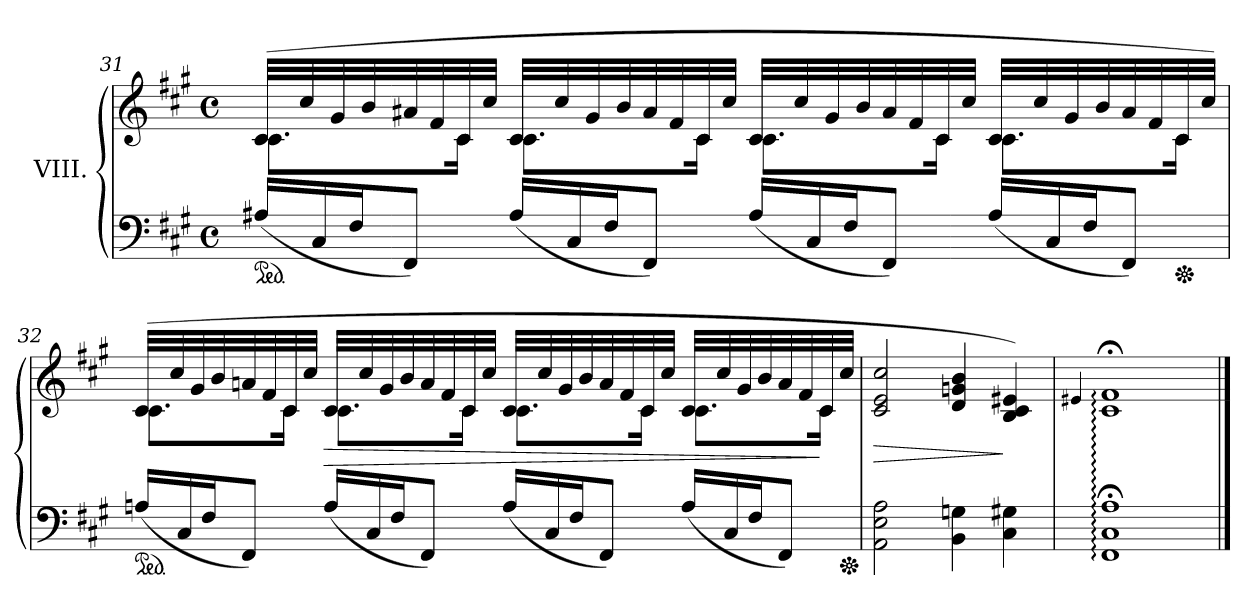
**kern	**kern	**dynam
*part1	*part1	*part1
*staff2	*staff1	*staff1/2
*I"VIII.	*	*
*clefF4	*clefG2	*
*k[f#c#g#]	*k[f#c#g#]	*
*f#:	*f#:	*
*M4/4	*M4/4	*
*met(c)	*met(c)	*
*Xtuplet	*	*
=31	=31	=31
*	*^	*
*ped	*	*	*
(>24A#XLL	(>32c#LLL	8.c#L	.
.	32cc#!	.	.
24C#	.	.	.
.	32g#!	.	.
24F#J	.	.	.
.	32b!	.	.
8FF#J)	32a#X!	.	.
.	32f#!	.	.
.	32c#	16c#Jk	.
.	32cc#!JJJ	.	.
(>24A#LL	32c#LLL	8.c#L	.
.	32cc#!	.	.
24C#	.	.	.
.	32g#!	.	.
24F#J	.	.	.
.	32b!	.	.
8FF#J)	32a#!	.	.
.	32f#!	.	.
.	32c#	16c#Jk	.
.	32cc#!JJJ	.	.
(>24A#LL	32c#LLL	8.c#L	.
.	32cc#!	.	.
24C#	.	.	.
.	32g#!	.	.
24F#J	.	.	.
.	32b!	.	.
8FF#J)	32a#!	.	.
.	32f#!	.	.
.	32c#	16c#Jk	.
.	32cc#!JJJ	.	.
(>24A#LL	32c#LLL	8.c#L	.
.	32cc#!	.	.
24C#	.	.	.
.	32g#!	.	.
24F#J	.	.	.
.	32b!	.	.
8FF#J)	32a#!	.	.
.	32f#!	.	.
*Xped	*	*	*
.	32c#	16c#Jk	.
.	32cc#!JJJ)	.	.
=32	=32	=32	=32
*ped	*	*	*
(>24AnLL	(>32c#LLL	8.c#L	.
.	32cc#!	.	.
24C#	.	.	.
.	32g#!	.	.
24F#J	.	.	.
.	32b!	.	.
8FF#J)	32an!	.	.
.	32f#!	.	.
.	32c#	16c#Jk	.
.	32cc#!JJJ	.	.
(>24ALL	32c#LLL	8.c#L	>
.	32cc#!	.	.
24C#	.	.	.
.	32g#!	.	.
24F#J	.	.	.
.	32b!	.	.
8FF#J)	32a!	.	.
.	32f#!	.	.
.	32c#	16c#Jk	.
.	32cc#!JJJ	.	.
(>24ALL	32c#LLL	8.c#L	.
.	32cc#!	.	.
24C#	.	.	.
.	32g#!	.	.
24F#J	.	.	.
.	32b!	.	.
8FF#J)	32a!	.	.
.	32f#!	.	.
.	32c#	16c#Jk	.
.	32cc#!JJJ	.	.
(>24ALL	32c#LLL	8.c#L	.
.	32cc#!	.	.
24C#	.	.	.
.	32g#!	.	.
24F#J	.	.	.
.	32b!	.	.
8FF#J)	32a!	.	.
.	32f#!	.	.
.	32c#	16c#Jk	]
*Xped	*	*	*
.	32cc#!JJJ	.	.
*	*v	*v	*
=33	=33	=33
2AA 2E 2A	2c# 2e 2cc#	>
4BB 4Gn	4d 4gn 4b	.
4C# 4G#X	4B 4c# 4e#X)	]
=34	=34	=34
.	4qqe#X:/	.
1FF#::; 1C#::; 1A::;	1c#::;< 1f#::;<	.
==	==	==
*-	*-	*-
